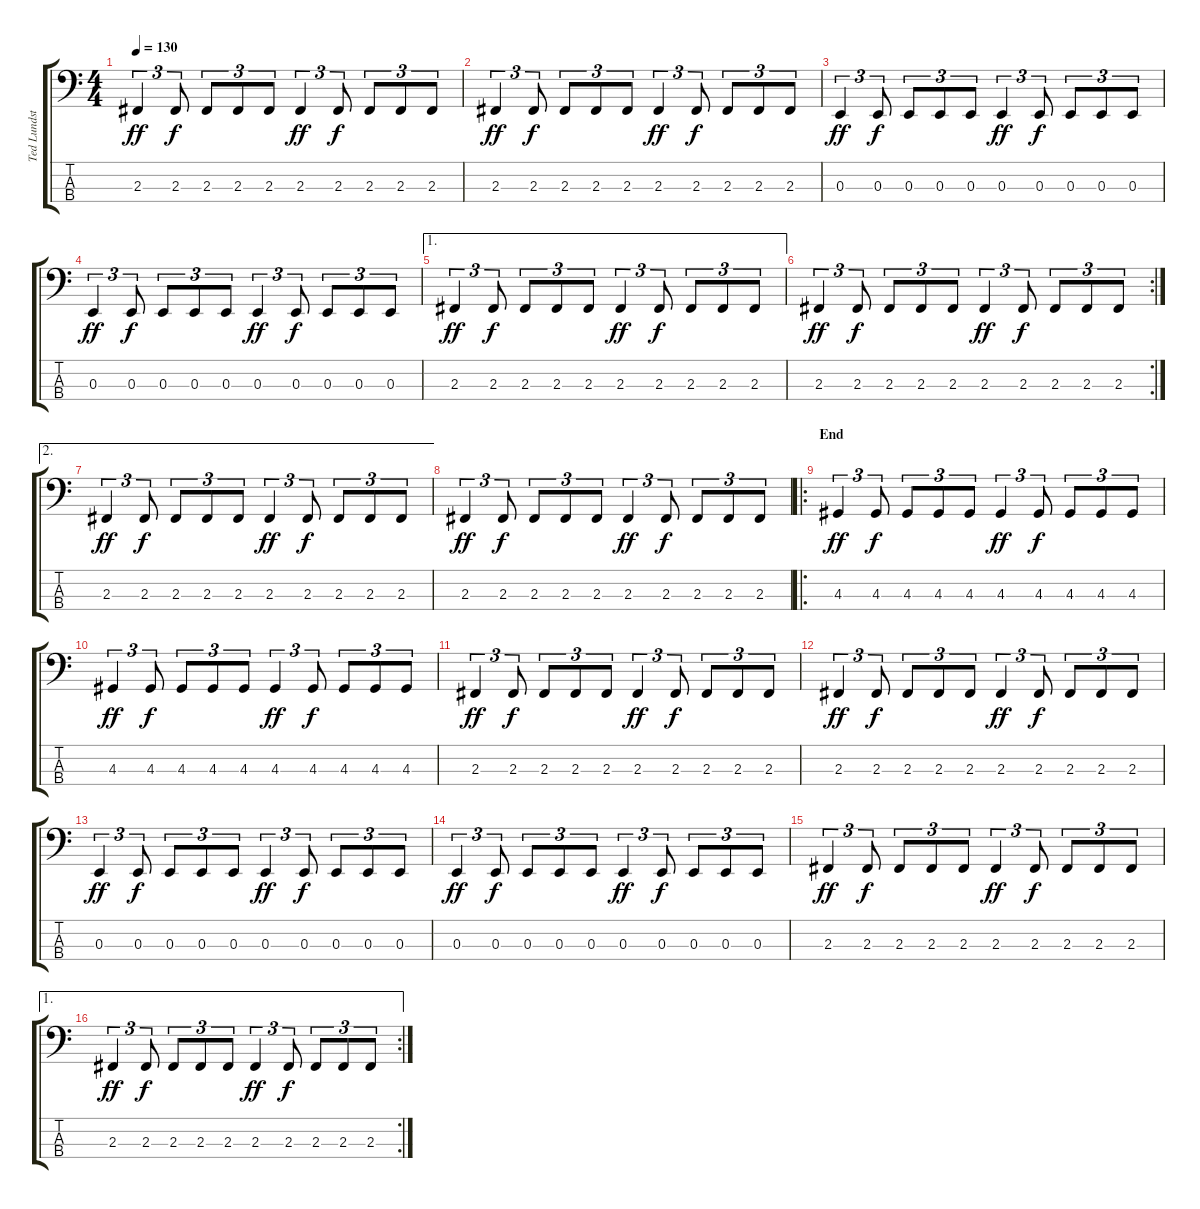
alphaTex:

\track ("Ted Lundström" "Ted Lundst") {instrument electricbasspick}
\staff {score tabs}
\tuning (D2 A1 E1 B0) {hide}
\ts (4 4)
\tempo 130
\clef f4
\ks c
2.3.4{tu (3 2) dy ff} 2.3.8{tu (3 2) dy f} 2.3.8{tu (3 2)} 2.3.8{tu (3 2)} 2.3.8{tu (3 2)} 2.3.4{tu (3 2) dy ff} 2.3.8{tu (3 2) dy f} 2.3.8{tu (3 2)} 2.3.8{tu (3 2)} 2.3.8{tu (3 2)} |
2.3.4{tu (3 2) dy ff} 2.3.8{tu (3 2) dy f} 2.3.8{tu (3 2)} 2.3.8{tu (3 2)} 2.3.8{tu (3 2)} 2.3.4{tu (3 2) dy ff} 2.3.8{tu (3 2) dy f} 2.3.8{tu (3 2)} 2.3.8{tu (3 2)} 2.3.8{tu (3 2)} |
0.3.4{tu (3 2) dy ff} 0.3.8{tu (3 2) dy f} 0.3.8{tu (3 2)} 0.3.8{tu (3 2)} 0.3.8{tu (3 2)} 0.3.4{tu (3 2) dy ff} 0.3.8{tu (3 2) dy f} 0.3.8{tu (3 2)} 0.3.8{tu (3 2)} 0.3.8{tu (3 2)} |
0.3.4{tu (3 2) dy ff} 0.3.8{tu (3 2) dy f} 0.3.8{tu (3 2)} 0.3.8{tu (3 2)} 0.3.8{tu (3 2)} 0.3.4{tu (3 2) dy ff} 0.3.8{tu (3 2) dy f} 0.3.8{tu (3 2)} 0.3.8{tu (3 2)} 0.3.8{tu (3 2)} |
\ae 1
2.3.4{tu (3 2) dy ff} 2.3.8{tu (3 2) dy f} 2.3.8{tu (3 2)} 2.3.8{tu (3 2)} 2.3.8{tu (3 2)} 2.3.4{tu (3 2) dy ff} 2.3.8{tu (3 2) dy f} 2.3.8{tu (3 2)} 2.3.8{tu (3 2)} 2.3.8{tu (3 2)} |
\rc 2
2.3.4{tu (3 2) dy ff} 2.3.8{tu (3 2) dy f} 2.3.8{tu (3 2)} 2.3.8{tu (3 2)} 2.3.8{tu (3 2)} 2.3.4{tu (3 2) dy ff} 2.3.8{tu (3 2) dy f} 2.3.8{tu (3 2)} 2.3.8{tu (3 2)} 2.3.8{tu (3 2)} |
\ae 2
2.3.4{tu (3 2) dy ff} 2.3.8{tu (3 2) dy f} 2.3.8{tu (3 2)} 2.3.8{tu (3 2)} 2.3.8{tu (3 2)} 2.3.4{tu (3 2) dy ff} 2.3.8{tu (3 2) dy f} 2.3.8{tu (3 2)} 2.3.8{tu (3 2)} 2.3.8{tu (3 2)} |
2.3.4{tu (3 2) dy ff} 2.3.8{tu (3 2) dy f} 2.3.8{tu (3 2)} 2.3.8{tu (3 2)} 2.3.8{tu (3 2)} 2.3.4{tu (3 2) dy ff} 2.3.8{tu (3 2) dy f} 2.3.8{tu (3 2)} 2.3.8{tu (3 2)} 2.3.8{tu (3 2)} |
\ro
\section ("" "End")
4.3.4{tu (3 2) dy ff} 4.3.8{tu (3 2) dy f} 4.3.8{tu (3 2)} 4.3.8{tu (3 2)} 4.3.8{tu (3 2)} 4.3.4{tu (3 2) dy ff} 4.3.8{tu (3 2) dy f} 4.3.8{tu (3 2)} 4.3.8{tu (3 2)} 4.3.8{tu (3 2)} |
4.3.4{tu (3 2) dy ff} 4.3.8{tu (3 2) dy f} 4.3.8{tu (3 2)} 4.3.8{tu (3 2)} 4.3.8{tu (3 2)} 4.3.4{tu (3 2) dy ff} 4.3.8{tu (3 2) dy f} 4.3.8{tu (3 2)} 4.3.8{tu (3 2)} 4.3.8{tu (3 2)} |
2.3.4{tu (3 2) dy ff} 2.3.8{tu (3 2) dy f} 2.3.8{tu (3 2)} 2.3.8{tu (3 2)} 2.3.8{tu (3 2)} 2.3.4{tu (3 2) dy ff} 2.3.8{tu (3 2) dy f} 2.3.8{tu (3 2)} 2.3.8{tu (3 2)} 2.3.8{tu (3 2)} |
2.3.4{tu (3 2) dy ff} 2.3.8{tu (3 2) dy f} 2.3.8{tu (3 2)} 2.3.8{tu (3 2)} 2.3.8{tu (3 2)} 2.3.4{tu (3 2) dy ff} 2.3.8{tu (3 2) dy f} 2.3.8{tu (3 2)} 2.3.8{tu (3 2)} 2.3.8{tu (3 2)} |
0.3.4{tu (3 2) dy ff} 0.3.8{tu (3 2) dy f} 0.3.8{tu (3 2)} 0.3.8{tu (3 2)} 0.3.8{tu (3 2)} 0.3.4{tu (3 2) dy ff} 0.3.8{tu (3 2) dy f} 0.3.8{tu (3 2)} 0.3.8{tu (3 2)} 0.3.8{tu (3 2)} |
0.3.4{tu (3 2) dy ff} 0.3.8{tu (3 2) dy f} 0.3.8{tu (3 2)} 0.3.8{tu (3 2)} 0.3.8{tu (3 2)} 0.3.4{tu (3 2) dy ff} 0.3.8{tu (3 2) dy f} 0.3.8{tu (3 2)} 0.3.8{tu (3 2)} 0.3.8{tu (3 2)} |
2.3.4{tu (3 2) dy ff} 2.3.8{tu (3 2) dy f} 2.3.8{tu (3 2)} 2.3.8{tu (3 2)} 2.3.8{tu (3 2)} 2.3.4{tu (3 2) dy ff} 2.3.8{tu (3 2) dy f} 2.3.8{tu (3 2)} 2.3.8{tu (3 2)} 2.3.8{tu (3 2)} |
\ae 1
\rc 2
2.3.4{tu (3 2) dy ff} 2.3.8{tu (3 2) dy f} 2.3.8{tu (3 2)} 2.3.8{tu (3 2)} 2.3.8{tu (3 2)} 2.3.4{tu (3 2) dy ff} 2.3.8{tu (3 2) dy f} 2.3.8{tu (3 2)} 2.3.8{tu (3 2)} 2.3.8{tu (3 2)}
